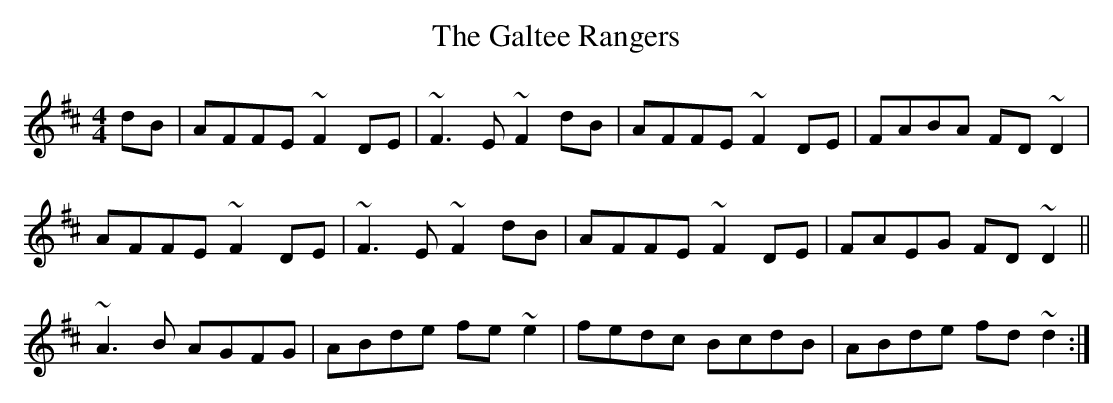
X:1
T:Galtee Rangers, The
L:1/8
M:4/4
K:D
dB|AFFE ~F2 DE|~F3 E ~F2 dB|AFFE ~F2 DE|FABA FD ~D2|
AFFE ~F2 DE|~F3 E ~F2 dB|AFFE ~F2 DE|FAEG FD ~D2||
~A3 B AGFG|ABde fe~e2|fedc BcdB|ABde fd ~d2:|
